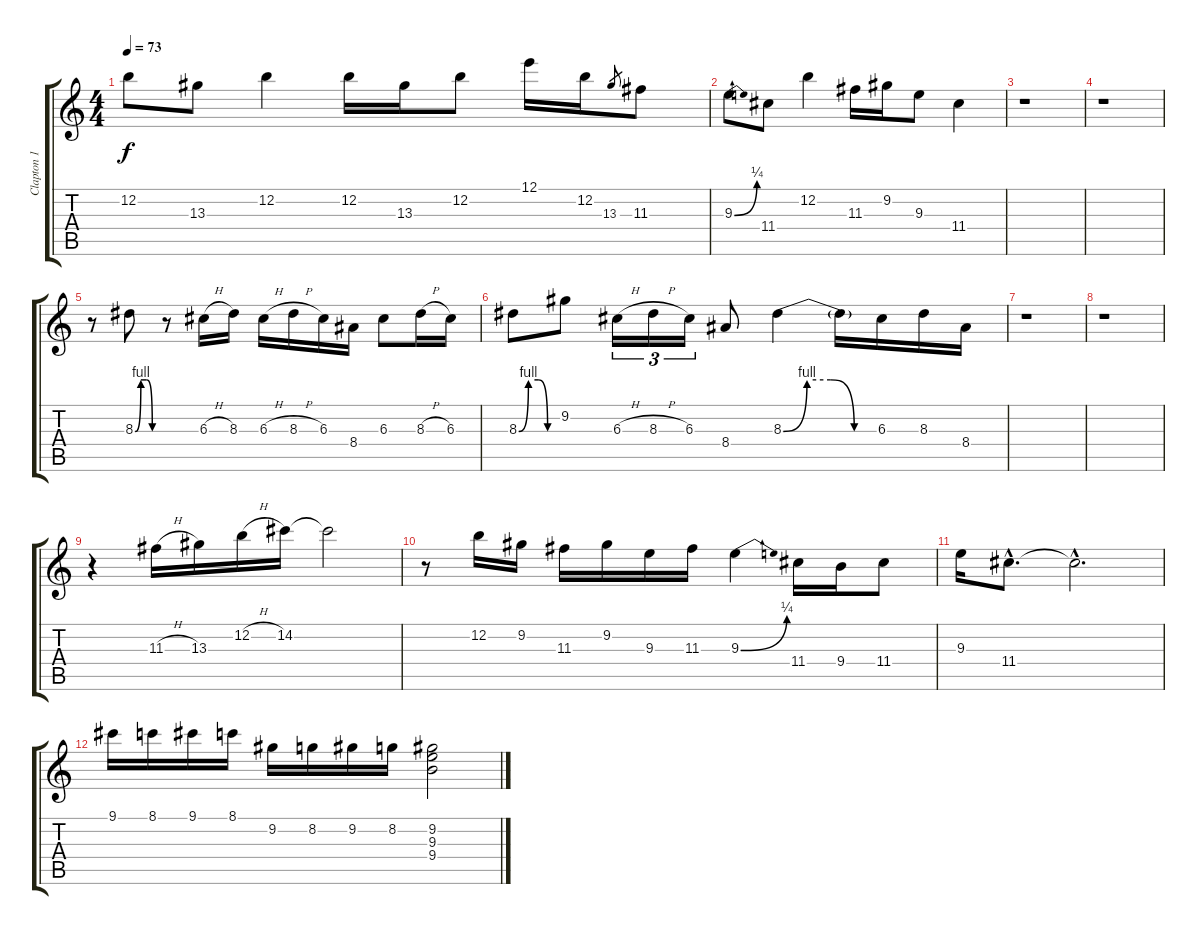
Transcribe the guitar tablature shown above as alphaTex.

\track ("Clapton 1" "Clapton 1") {instrument overdrivenguitar}
\staff {score tabs}
\tuning (E4 B3 G3 D3 A2 E2) {hide}
\ts (4 4)
\tempo 73
\clef g2
\ks c
12.2.8{dy f} 13.3.8 12.2.4 12.2.16 13.3.16 12.2.8 12.1.16 12.2.16 13.3.8{gr} 11.3.8 |
9.3{be (bend 0 0 60 1)}.8 11.4.8 12.2.4 11.3.16 9.2.16 9.3.8 11.4.4 |
r.1 |
r.1 |
r.8 8.3{be (custom 0 0 15 4 30 4 45 0 60 0)}.8 r.8 6.3{h}.16 8.3.16 6.3{h}.16 8.3{h}.16 6.3.16 8.4.16 6.3.8 8.3{h}.16 6.3.16 |
8.3{be (custom 0 0 15 4 30 4 45 0 60 0)}.8 9.2.8 6.3{h}.16{tu (3 2)} 8.3{h}.16{tu (3 2)} 6.3.16{tu (3 2)} 8.4.8 8.3{be (custom 0 0 15 4 30 4 45 0 60 0)}.4 8.3{t}.16 6.3.16 8.3.16 8.4.16 |
r.1 |
r.1 |
r.4 11.3{h}.16 13.3.16 12.2{h}.16 14.2.16 14.2{t}.2 |
r.8 12.2.16 9.2.16 11.3.16 9.2.16 9.3.16 11.3.16 9.3{be (bend 0 0 60 1)}.4 11.4.16 9.4.16 11.4.8 |
9.3.16{volume 0} 11.4{hac}.8{d} 11.4{hac t}.2{d} |
9.1.16 8.1.16 9.1.16 8.1.16 9.2.16 8.2.16 9.2.16 8.2.16 (9.2 9.3 9.4).2
